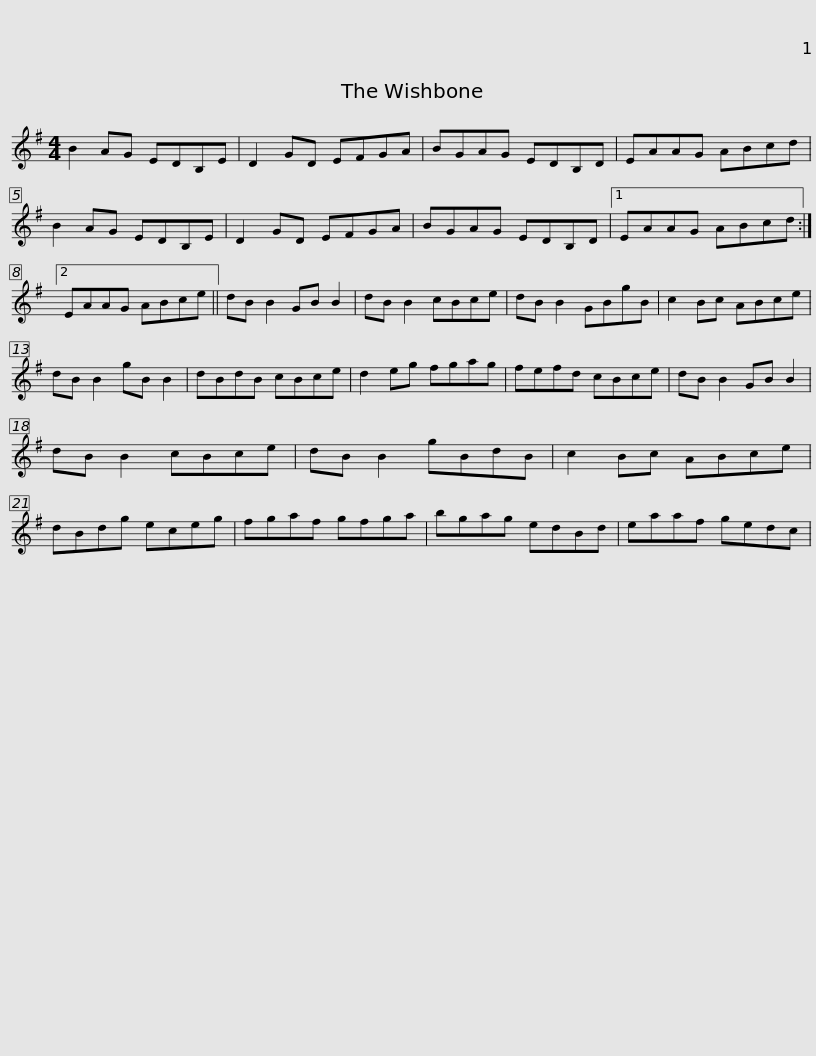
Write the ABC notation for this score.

X:1
L:1/8
M:4/4
I:linebreak $
K:G
V:1 treble
V:1
 B2 AG EDB,E | D2 GD EFGA | BGAG EDB,D | EAAG ABcd | B2 AG EDB,E | %5
 D2 GD EFGA |$ BGAG EDB,D |1 EAAG ABcd :|2 EAAG ABce || dB B2 GB B2 | %10
 dB B2 cBce | dB B2 GBgB |$ c2 Bc ABce | dB B2 gB B2 | dBdB cBce | %15
 d2 eg fgag | fefd cBce | dB B2 GB B2 |$ dB B2 cBce | dB B2 gBdB | %20
 c2 Bc ABce | dBdg eceg | fgaf gfga | bgag edBd |$ eaaf gedc | %25
